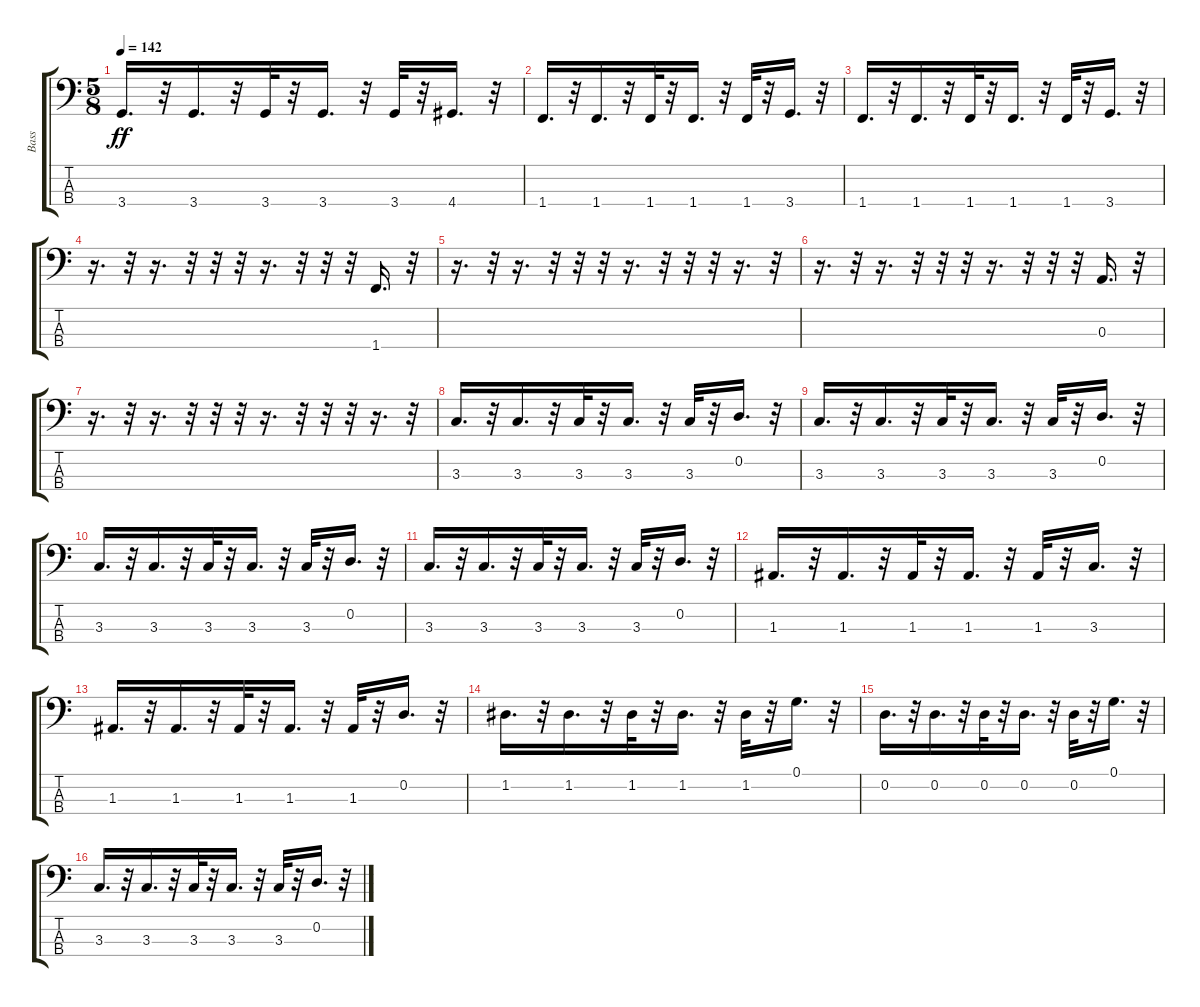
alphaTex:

\track ("Bass                                " "Bass      ") {instrument slapbass2}
\staff {score tabs}
\tuning (G2 D2 A1 E1) {hide}
\ts (5 8)
\tempo 142
\clef f4
\ks c
3.4.16{d dy ff} r.32 3.4.16{d} r.32 3.4.32 r.32 3.4.16{d} r.32 3.4.32 r.32 4.4.16{d} r.32 |
1.4.16{d} r.32 1.4.16{d} r.32 1.4.32 r.32 1.4.16{d} r.32 1.4.32 r.32 3.4.16{d} r.32 |
1.4.16{d} r.32 1.4.16{d} r.32 1.4.32 r.32 1.4.16{d} r.32 1.4.32 r.32 3.4.16{d} r.32 |
r.16{d} r.32 r.16{d} r.32 r.32 r.32 r.16{d} r.32 r.32 r.32 1.4.16{d} r.32 |
r.16{d} r.32 r.16{d} r.32 r.32 r.32 r.16{d} r.32 r.32 r.32 r.16{d} r.32 |
r.16{d} r.32 r.16{d} r.32 r.32 r.32 r.16{d} r.32 r.32 r.32 0.3.16{d} r.32 |
r.16{d} r.32 r.16{d} r.32 r.32 r.32 r.16{d} r.32 r.32 r.32 r.16{d} r.32 |
3.3.16{d} r.32 3.3.16{d} r.32 3.3.32 r.32 3.3.16{d} r.32 3.3.32 r.32 0.2.16{d} r.32 |
3.3.16{d} r.32 3.3.16{d} r.32 3.3.32 r.32 3.3.16{d} r.32 3.3.32 r.32 0.2.16{d} r.32 |
3.3.16{d} r.32 3.3.16{d} r.32 3.3.32 r.32 3.3.16{d} r.32 3.3.32 r.32 0.2.16{d} r.32 |
3.3.16{d} r.32 3.3.16{d} r.32 3.3.32 r.32 3.3.16{d} r.32 3.3.32 r.32 0.2.16{d} r.32 |
1.3.16{d} r.32 1.3.16{d} r.32 1.3.32 r.32 1.3.16{d} r.32 1.3.32 r.32 3.3.16{d} r.32 |
1.3.16{d} r.32 1.3.16{d} r.32 1.3.32 r.32 1.3.16{d} r.32 1.3.32 r.32 0.2.16{d} r.32 |
1.2.16{d} r.32 1.2.16{d} r.32 1.2.32 r.32 1.2.16{d} r.32 1.2.32 r.32 0.1.16{d} r.32 |
0.2.16{d} r.32 0.2.16{d} r.32 0.2.32 r.32 0.2.16{d} r.32 0.2.32 r.32 0.1.16{d} r.32 |
3.3.16{d} r.32 3.3.16{d} r.32 3.3.32 r.32 3.3.16{d} r.32 3.3.32 r.32 0.2.16{d} r.32
